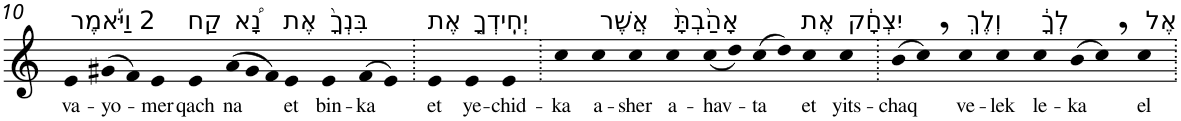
**kern	**text
*part1	*part1
*staff1	*staff1
*I"Piano	*
*I'Pno	*
!!LO:PB:g=z
*clefG2	*
*k[]	*
=10	=10
!LO:TX:a:t=2 וַיֹּ֡אמֶר	!
!	!LO:LY:b
4e	va-
!	!LO:LY:b
(>8g#X	-yo-
8f)	.
!	!LO:LY:b
4e	-mer
!LO:TX:a:t=קַח	!
!	!LO:LY:b
4e	qach
*Xtuplet	*
!LO:TX:a:t=נָ֠א	!
!	!LO:LY:b
(>12a	na
12g#	.
12f)	.
!LO:TX:a:t=אֶת	!
!	!LO:LY:b
4e	et
!LO:TX:a:t=בִּנְךָ֨	!
!	!LO:LY:b
4e	bin-
!	!LO:LY:b
(>8f	-ka
8e)	.
=11.	=11.
!LO:TX:a:t=אֶת	!
!	!LO:LY:b
4e	et
!LO:TX:a:t=יְחִֽידְךָ֤	!
!	!LO:LY:b
4e	ye-
!	!LO:LY:b
4e	-chid-
=12.	=12.
!	!LO:LY:b
4cc	-ka
!LO:TX:a:t=אֲשֶׁר	!
!	!LO:LY:b
4cc	a-
!	!LO:LY:b
4cc	-sher
!LO:TX:a:t=אָהַ֙בְתָּ֙	!
!	!LO:LY:b
4cc	a-
!	!LO:LY:b
(<8cc	-hav-
8dd)	.
!	!LO:LY:b
(>8cc	-ta
8dd)	.
!LO:TX:a:t=אֶת	!
!	!LO:LY:b
4cc	et
!LO:TX:a:t=יִצְחָ֔ק	!
!	!LO:LY:b
4cc	yits-
=13.	=13.
!	!LO:LY:b
(>8b	-chaq
8cc,)	.
!LO:TX:a:t=וְלֶךְ	!
!	!LO:LY:b
4cc	ve-
!	!LO:LY:b
4cc	-lek
!LO:TX:a:t=לְךָ֔	!
!	!LO:LY:b
4cc	le-
!	!LO:LY:b
(>8b	-ka
8cc,)	.
!LO:TX:a:t=אֶל	!
!	!LO:LY:b
4cc	el
=.	=.
*-	*-
